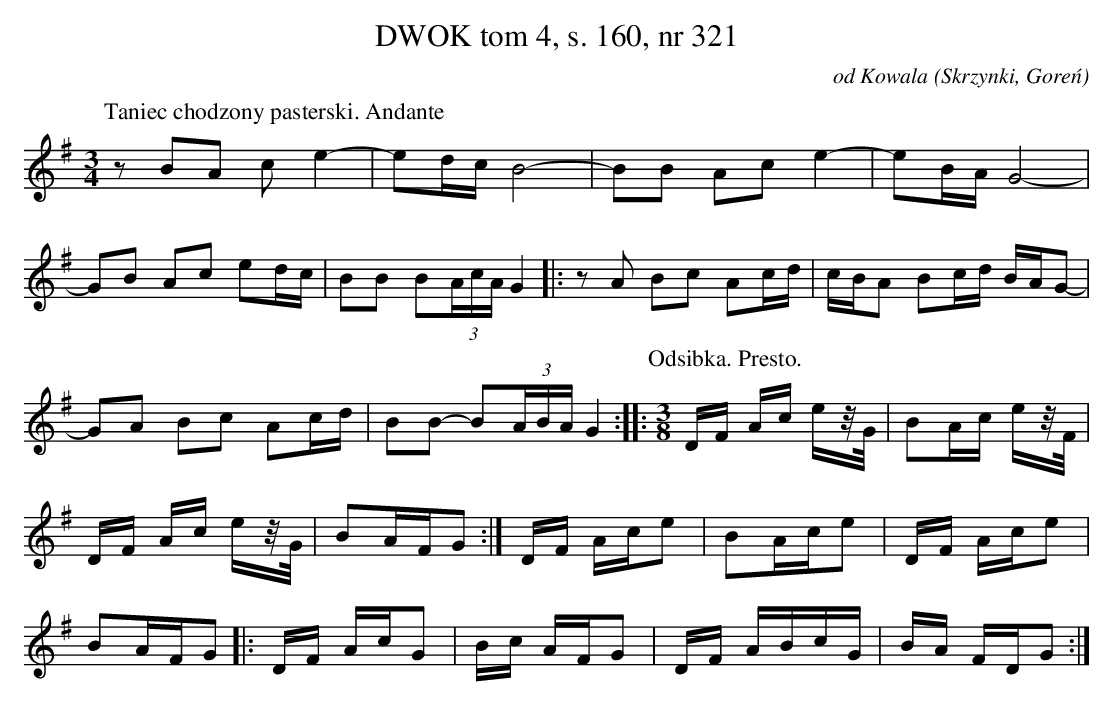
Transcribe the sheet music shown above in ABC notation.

X:1
T: DWOK tom 4, s. 160, nr 321
O: od Kowala (Skrzynki, Goreń)
L: 1/16
M: 3/4
K: G
P: Taniec chodzony pasterski. Andante
z2 B2A2 c2 e4- | e2dc B8-|B2B2 A2c2 e4-|e2BA G8- |
G2B2 A2c2 e2dc | B2B2 B2(3AcA G4 |: z2 A2 B2c2 A2cd | cBA2 B2cd BAG2- |
G2A2 B2c2 A2cd | B2B2- B2(3ABA G4::[P:Odsibka. Presto.][M:3/8] DF Ac ez/G/ | B2Ac ez/F/ |
DF Ac ez/G/ | B2AFG2:| DF Ace2 | B2Ace2 | DF Ace2 |
B2AFG2 |: DF AcG2 | Bc AFG2 | DF ABcG | BA FDG2 :|
